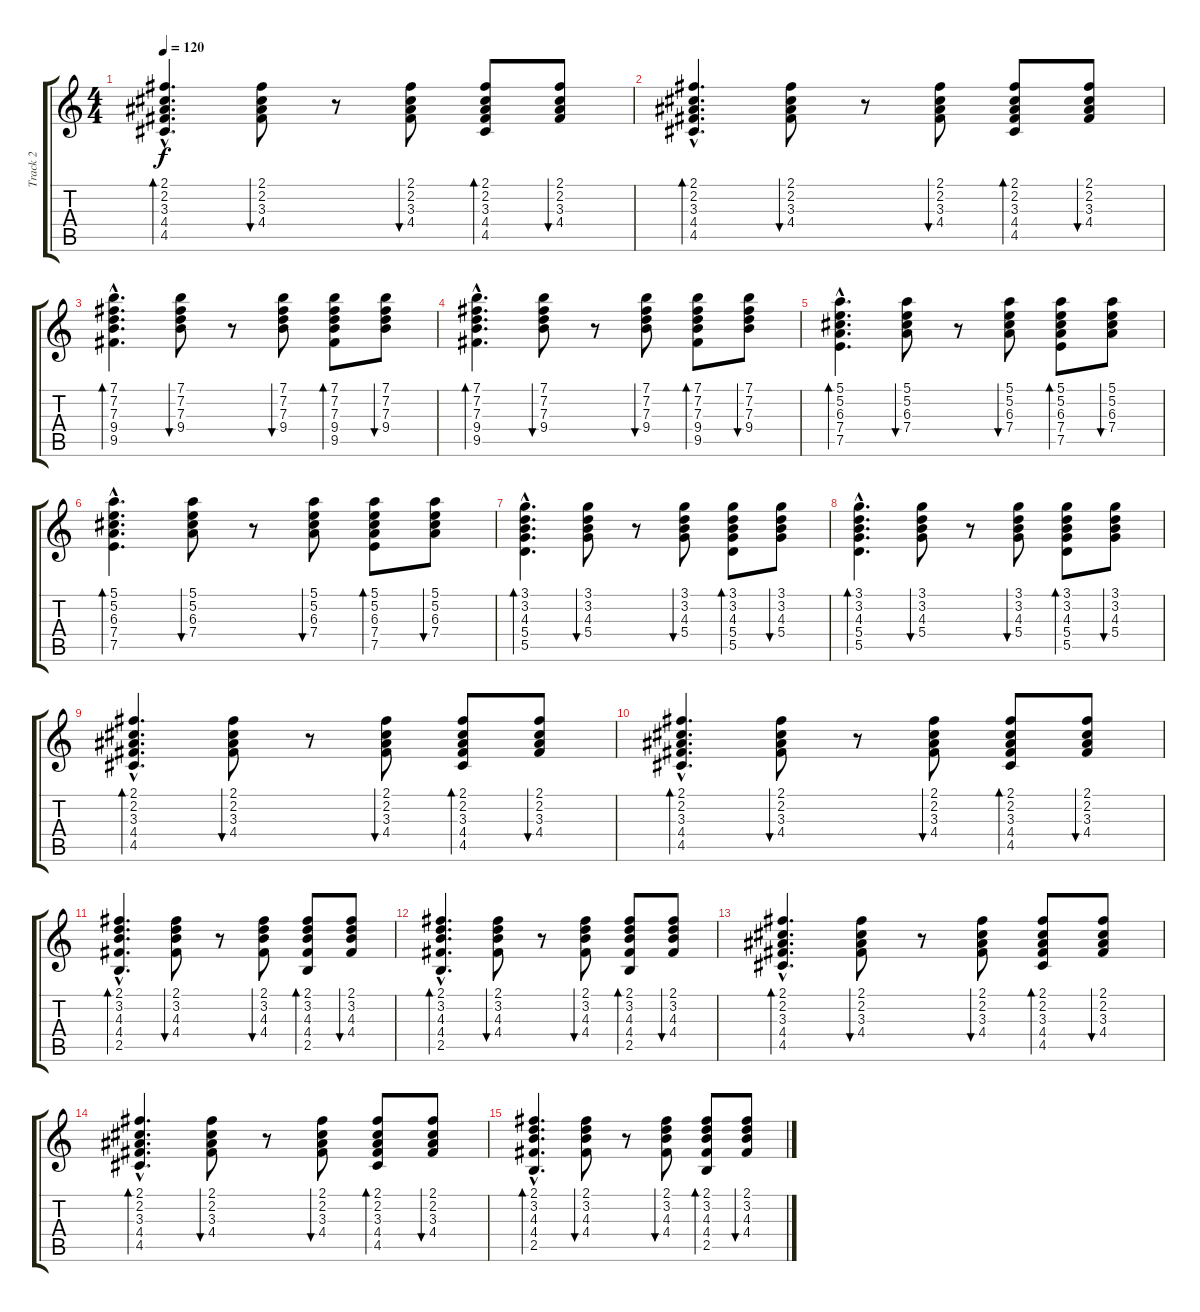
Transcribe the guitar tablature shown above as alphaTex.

\track ("Track 2" "Track 2") {instrument acousticguitarnylon}
\staff {score tabs}
\tuning (E4 B3 G3 D3 A2 E2) {hide}
\ts (4 4)
\tempo 120
\clef g2
\ks c
(2.1{hac} 2.2{hac} 3.3{hac} 4.4{hac} 4.5{hac}).4{d bd 60 dy f} (2.1 2.2 3.3 4.4).8{bu 60} r.8 (2.1 2.2 3.3 4.4).8{bu 60} (2.1 2.2 3.3 4.4 4.5).8{bd 60} (2.1 2.2 3.3 4.4).8{bu 60} |
(2.1{hac} 2.2{hac} 3.3{hac} 4.4{hac} 4.5{hac}).4{d bd 60} (2.1 2.2 3.3 4.4).8{bu 60} r.8 (2.1 2.2 3.3 4.4).8{bu 60} (2.1 2.2 3.3 4.4 4.5).8{bd 60} (2.1 2.2 3.3 4.4).8{bu 60} |
(7.1{hac} 7.2{hac} 7.3{hac} 9.4{hac} 9.5{hac}).4{d bd 60} (7.1 7.2 7.3 9.4).8{bu 60} r.8 (7.1 7.2 7.3 9.4).8{bu 60} (7.1 7.2 7.3 9.4 9.5).8{bd 60} (7.1 7.2 7.3 9.4).8{bu 60} |
(7.1{hac} 7.2{hac} 7.3{hac} 9.4{hac} 9.5{hac}).4{d bd 60} (7.1 7.2 7.3 9.4).8{bu 60} r.8 (7.1 7.2 7.3 9.4).8{bu 60} (7.1 7.2 7.3 9.4 9.5).8{bd 60} (7.1 7.2 7.3 9.4).8{bu 60} |
(5.1{hac} 5.2{hac} 6.3{hac} 7.4{hac} 7.5{hac}).4{d bd 60} (5.1 5.2 6.3 7.4).8{bu 60} r.8 (5.1 5.2 6.3 7.4).8{bu 60} (5.1 5.2 6.3 7.4 7.5).8{bd 60} (5.1 5.2 6.3 7.4).8{bu 60} |
(5.1{hac} 5.2{hac} 6.3{hac} 7.4{hac} 7.5{hac}).4{d bd 60} (5.1 5.2 6.3 7.4).8{bu 60} r.8 (5.1 5.2 6.3 7.4).8{bu 60} (5.1 5.2 6.3 7.4 7.5).8{bd 60} (5.1 5.2 6.3 7.4).8{bu 60} |
(3.1{hac} 3.2{hac} 4.3{hac} 5.4{hac} 5.5{hac}).4{d bd 60} (3.1 3.2 4.3 5.4).8{bu 60} r.8 (3.1 3.2 4.3 5.4).8{bu 60} (3.1 3.2 4.3 5.4 5.5).8{bd 60} (3.1 3.2 4.3 5.4).8{bu 60} |
(3.1{hac} 3.2{hac} 4.3{hac} 5.4{hac} 5.5{hac}).4{d bd 60} (3.1 3.2 4.3 5.4).8{bu 60} r.8 (3.1 3.2 4.3 5.4).8{bu 60} (3.1 3.2 4.3 5.4 5.5).8{bd 60} (3.1 3.2 4.3 5.4).8{bu 60} |
(2.1{hac} 2.2{hac} 3.3{hac} 4.4{hac} 4.5{hac}).4{d bd 60} (2.1 2.2 3.3 4.4).8{bu 60} r.8 (2.1 2.2 3.3 4.4).8{bu 60} (2.1 2.2 3.3 4.4 4.5).8{bd 60} (2.1 2.2 3.3 4.4).8{bu 60} |
(2.1{hac} 2.2{hac} 3.3{hac} 4.4{hac} 4.5{hac}).4{d bd 60} (2.1 2.2 3.3 4.4).8{bu 60} r.8 (2.1 2.2 3.3 4.4).8{bu 60} (2.1 2.2 3.3 4.4 4.5).8{bd 60} (2.1 2.2 3.3 4.4).8{bu 60} |
(2.1{hac} 3.2{hac} 4.3{hac} 4.4{hac} 2.5{hac}).4{d bd 60} (2.1 3.2 4.3 4.4).8{bu 60} r.8 (2.1 3.2 4.3 4.4).8{bu 60} (2.1 3.2 4.3 4.4 2.5).8{bd 60} (2.1 3.2 4.3 4.4).8{bu 60} |
(2.1{hac} 3.2{hac} 4.3{hac} 4.4{hac} 2.5{hac}).4{d bd 60} (2.1 3.2 4.3 4.4).8{bu 60} r.8 (2.1 3.2 4.3 4.4).8{bu 60} (2.1 3.2 4.3 4.4 2.5).8{bd 60} (2.1 3.2 4.3 4.4).8{bu 60} |
(2.1{hac} 2.2{hac} 3.3{hac} 4.4{hac} 4.5{hac}).4{d bd 60} (2.1 2.2 3.3 4.4).8{bu 60} r.8 (2.1 2.2 3.3 4.4).8{bu 60} (2.1 2.2 3.3 4.4 4.5).8{bd 60} (2.1 2.2 3.3 4.4).8{bu 60} |
(2.1{hac} 2.2{hac} 3.3{hac} 4.4{hac} 4.5{hac}).4{d bd 60} (2.1 2.2 3.3 4.4).8{bu 60} r.8 (2.1 2.2 3.3 4.4).8{bu 60} (2.1 2.2 3.3 4.4 4.5).8{bd 60} (2.1 2.2 3.3 4.4).8{bu 60} |
(2.1{hac} 3.2{hac} 4.3{hac} 4.4{hac} 2.5{hac}).4{d bd 60} (2.1 3.2 4.3 4.4).8{bu 60} r.8 (2.1 3.2 4.3 4.4).8{bu 60} (2.1 3.2 4.3 4.4 2.5).8{bd 60} (2.1 3.2 4.3 4.4).8{bu 60}
